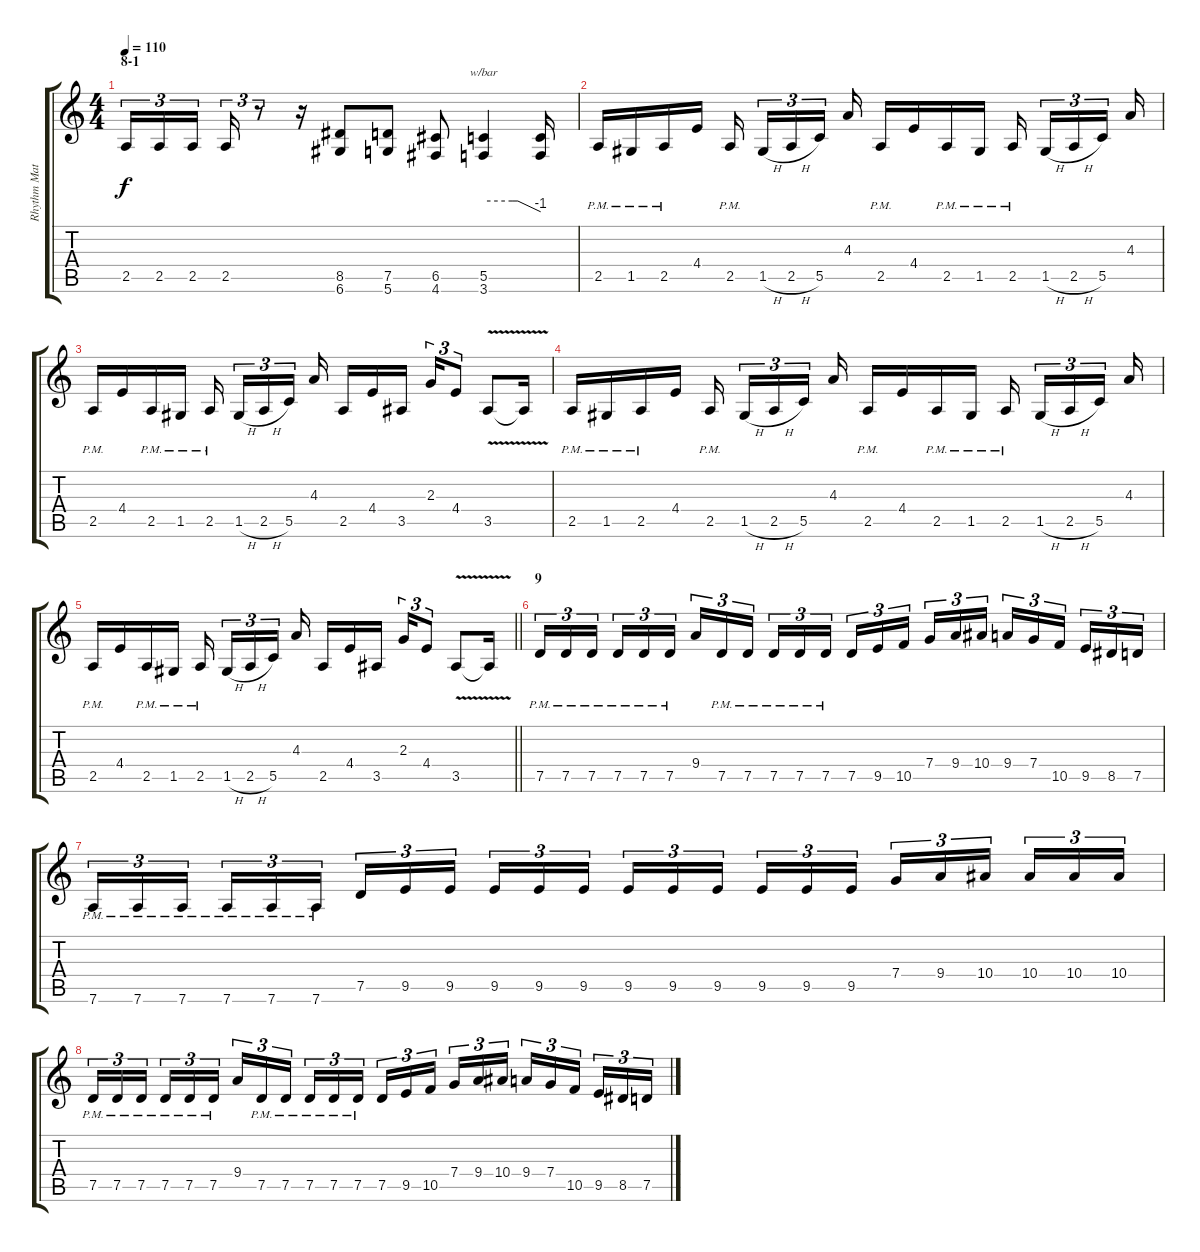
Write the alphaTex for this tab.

\track ("Rhythm Mathieu Pascal" "Rhythm Mat") {instrument distortionguitar}
\staff {score tabs}
\tuning (D4 A3 F3 C3 G2 D2) {hide}
\ts (4 4)
\section ("" "8-1")
\tempo 110
\clef g2
\ks c
2.5.16{tu (3 2) dy f} 2.5.16{tu (3 2)} 2.5.16{tu (3 2) beam splitsecondary} 2.5.16{tu (3 2)} r.8{tu (3 2)} r.16 (8.5 6.6).8 (7.5 5.6).8 (6.5 4.6).8 (5.5 3.6).4{tbe (custom default 0 0 30 0 36 0 60 -4)} (5.5{t} 3.6{t}).16 |
2.5{pm}.16 1.5{pm}.16 2.5{pm}.16 4.4.16 2.5{pm}.16{beam splitsecondary} 1.5{h}.16{tu (3 2)} 2.5{h}.16{tu (3 2)} 5.5.16{tu (3 2) beam splitsecondary} 4.3.16 2.5{pm}.16 4.4.16 2.5{pm}.16 1.5{pm}.16 2.5{pm}.16{beam splitsecondary} 1.5{h}.16{tu (3 2)} 2.5{h}.16{tu (3 2)} 5.5.16{tu (3 2) beam splitsecondary} 4.3.16 |
2.5{pm}.16 4.4.16 2.5{pm}.16 1.5{pm}.16 2.5{pm}.16{beam splitsecondary} 1.5{h}.16{tu (3 2)} 2.5{h}.16{tu (3 2)} 5.5.16{tu (3 2) beam splitsecondary} 4.3.16 2.5.16 4.4.16 3.5.16{beam splitsecondary} 2.3.16{tu (3 2)} 4.4.8{tu (3 2)} 3.5{v}.8 3.5{t}.16 |
2.5{pm}.16 1.5{pm}.16 2.5{pm}.16 4.4.16 2.5{pm}.16{beam splitsecondary} 1.5{h}.16{tu (3 2)} 2.5{h}.16{tu (3 2)} 5.5.16{tu (3 2) beam splitsecondary} 4.3.16 2.5{pm}.16 4.4.16 2.5{pm}.16 1.5{pm}.16 2.5{pm}.16{beam splitsecondary} 1.5{h}.16{tu (3 2)} 2.5{h}.16{tu (3 2)} 5.5.16{tu (3 2) beam splitsecondary} 4.3.16 |
\barLineRight lightlight
2.5{pm}.16 4.4.16 2.5{pm}.16 1.5{pm}.16 2.5{pm}.16{beam splitsecondary} 1.5{h}.16{tu (3 2)} 2.5{h}.16{tu (3 2)} 5.5.16{tu (3 2) beam splitsecondary} 4.3.16 2.5.16 4.4.16 3.5.16{beam splitsecondary} 2.3.16{tu (3 2)} 4.4.8{tu (3 2)} 3.5{v}.8 3.5{t}.16 |
\section ("" "9")
7.5{pm}.16{tu (3 2)} 7.5{pm}.16{tu (3 2)} 7.5{pm}.16{tu (3 2) beam splitsecondary} 7.5{pm}.16{tu (3 2)} 7.5{pm}.16{tu (3 2)} 7.5{pm}.16{tu (3 2)} 9.4.16{tu (3 2)} 7.5{pm}.16{tu (3 2)} 7.5{pm}.16{tu (3 2) beam splitsecondary} 7.5{pm}.16{tu (3 2)} 7.5{pm}.16{tu (3 2)} 7.5{pm}.16{tu (3 2)} 7.5.16{tu (3 2)} 9.5.16{tu (3 2)} 10.5.16{tu (3 2) beam splitsecondary} 7.4.16{tu (3 2)} 9.4.16{tu (3 2)} 10.4.16{tu (3 2)} 9.4.16{tu (3 2)} 7.4.16{tu (3 2)} 10.5.16{tu (3 2) beam splitsecondary} 9.5.16{tu (3 2)} 8.5.16{tu (3 2)} 7.5.16{tu (3 2)} |
7.6{pm}.16{tu (3 2)} 7.6{pm}.16{tu (3 2)} 7.6{pm}.16{tu (3 2) beam splitsecondary} 7.6{pm}.16{tu (3 2)} 7.6{pm}.16{tu (3 2)} 7.6{pm}.16{tu (3 2)} 7.5.16{tu (3 2)} 9.5.16{tu (3 2)} 9.5.16{tu (3 2) beam splitsecondary} 9.5.16{tu (3 2)} 9.5.16{tu (3 2)} 9.5.16{tu (3 2)} 9.5.16{tu (3 2)} 9.5.16{tu (3 2)} 9.5.16{tu (3 2) beam splitsecondary} 9.5.16{tu (3 2)} 9.5.16{tu (3 2)} 9.5.16{tu (3 2)} 7.4.16{tu (3 2)} 9.4.16{tu (3 2)} 10.4.16{tu (3 2) beam splitsecondary} 10.4.16{tu (3 2)} 10.4.16{tu (3 2)} 10.4.16{tu (3 2)} |
7.5{pm}.16{tu (3 2)} 7.5{pm}.16{tu (3 2)} 7.5{pm}.16{tu (3 2) beam splitsecondary} 7.5{pm}.16{tu (3 2)} 7.5{pm}.16{tu (3 2)} 7.5{pm}.16{tu (3 2)} 9.4.16{tu (3 2)} 7.5{pm}.16{tu (3 2)} 7.5{pm}.16{tu (3 2) beam splitsecondary} 7.5{pm}.16{tu (3 2)} 7.5{pm}.16{tu (3 2)} 7.5{pm}.16{tu (3 2)} 7.5.16{tu (3 2)} 9.5.16{tu (3 2)} 10.5.16{tu (3 2) beam splitsecondary} 7.4.16{tu (3 2)} 9.4.16{tu (3 2)} 10.4.16{tu (3 2)} 9.4.16{tu (3 2)} 7.4.16{tu (3 2)} 10.5.16{tu (3 2) beam splitsecondary} 9.5.16{tu (3 2)} 8.5.16{tu (3 2)} 7.5.16{tu (3 2)}
